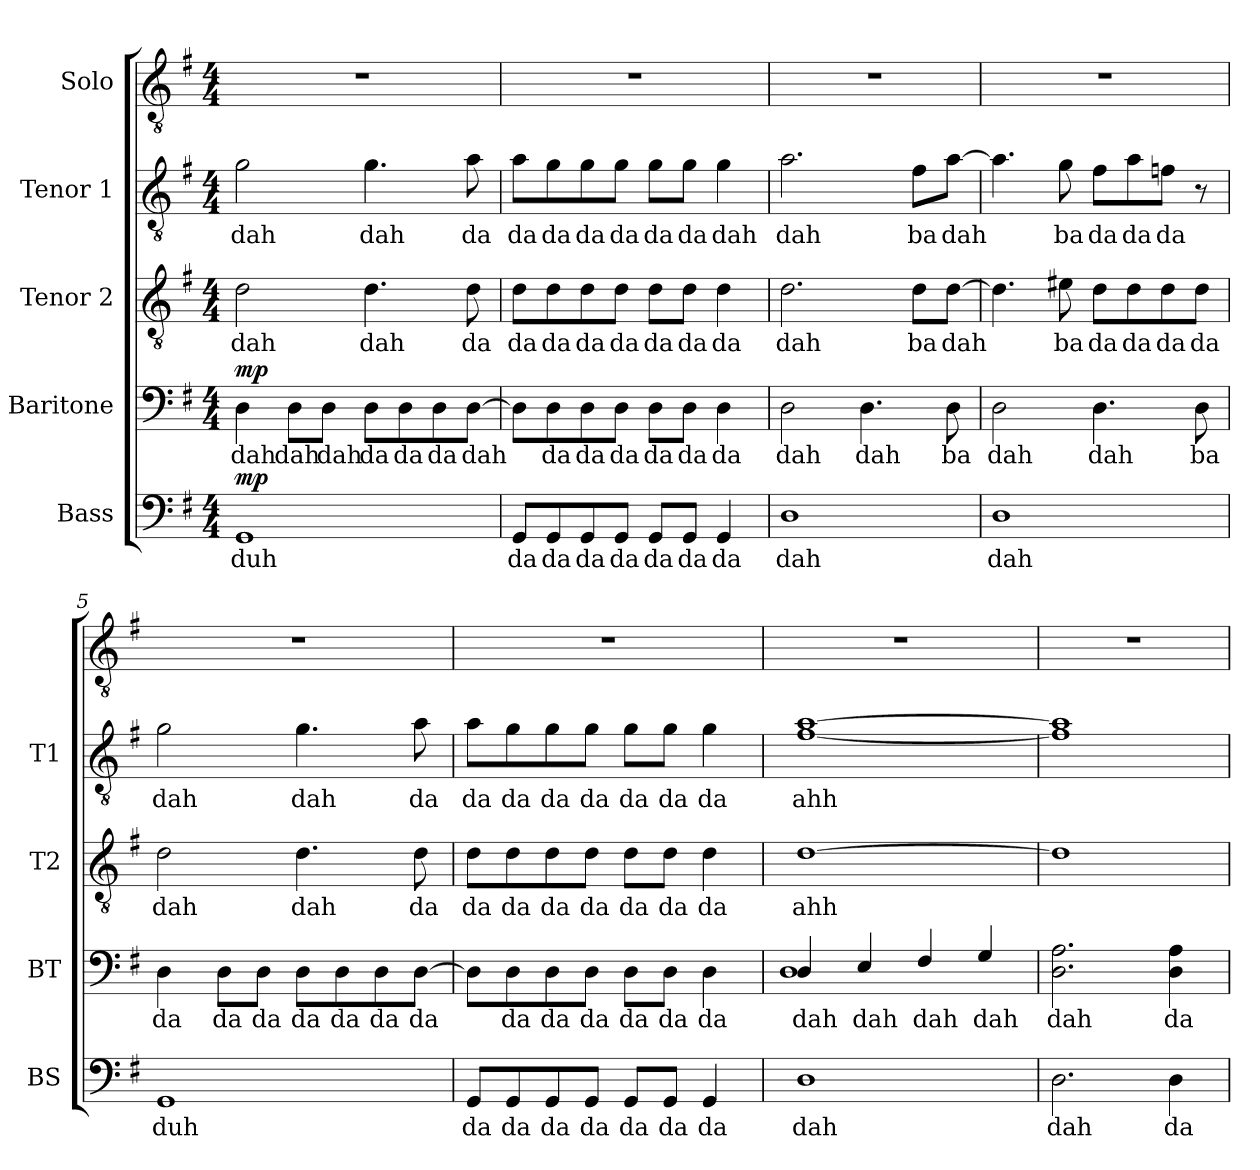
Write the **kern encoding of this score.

**kern	**text	**dynam	**kern	**text	**dynam	**kern	**text	**dynam	**kern	**text	**kern
*part5	*part5	*part5	*part4	*part4	*part4	*part3	*part3	*part3	*part2	*part2	*part1
*staff5	*staff5	*staff5	*staff4	*staff4	*staff4	*staff3	*staff3	*staff3	*staff2	*staff2	*staff1
*I"Bass	*	*	*I"Baritone	*	*	*I"Tenor 2	*	*	*I"Tenor 1	*	*I"Solo
*I'BS	*	*	*I'BT	*	*	*I'T2	*	*	*I'T1	*	*
*clefF4	*	*	*clefF4	*	*	*clefGv2	*	*	*clefGv2	*	*clefGv2
*k[f#]	*	*	*k[f#]	*	*	*k[f#]	*	*	*k[f#]	*	*k[f#]
*M4/4	*	*	*M4/4	*	*	*M4/4	*	*	*M4/4	*	*M4/4
=1	=1	=1	=1	=1	=1	=1	=1	=1	=1	=1	=1
!	!LO:LY:b	!LO:DY:b	!	!LO:LY:b	!LO:DY:b	!	!LO:LY:b	!LO:DY:b	!	!LO:LY:b	!
!	!	!	!	!	!	!	!	!LO:DY:n=1:a	!	!	!
1GG	duh	mp	4D\	dah	mp	2d\	dah	mp mp	2g\	dah	1r
!	!	!	!	!LO:LY:b	!	!	!	!	!	!	!
.	.	.	8D\L	dah	.	.	.	.	.	.	.
!	!	!	!	!LO:LY:b	!	!	!	!	!	!	!
.	.	.	8D\J	dah	.	.	.	.	.	.	.
!	!	!	!	!LO:LY:b	!	!	!LO:LY:b	!	!	!LO:LY:b	!
.	.	.	8D\L	da	.	4.d\	dah	.	4.g\	dah	.
!	!	!	!	!LO:LY:b	!	!	!	!	!	!	!
.	.	.	8D\	da	.	.	.	.	.	.	.
!	!	!	!	!LO:LY:b	!	!	!	!	!	!	!
.	.	.	8D\	da	.	.	.	.	.	.	.
!	!	!	!	!LO:LY:b	!	!	!LO:LY:b	!	!	!LO:LY:b	!
.	.	.	[8D\J	dah	.	8d\	da	.	8a\	da	.
=2	=2	=2	=2	=2	=2	=2	=2	=2	=2	=2	=2
!	!LO:LY:b	!	!	!	!	!	!LO:LY:b	!	!	!LO:LY:b	!
8GG/L	da	.	8D\L]	.	.	8d\L	da	.	8a\L	da	1r
!	!LO:LY:b	!	!	!LO:LY:b	!	!	!LO:LY:b	!	!	!LO:LY:b	!
8GG/	da	.	8D\	da	.	8d\	da	.	8g\	da	.
!	!LO:LY:b	!	!	!LO:LY:b	!	!	!LO:LY:b	!	!	!LO:LY:b	!
8GG/	da	.	8D\	da	.	8d\	da	.	8g\	da	.
!	!LO:LY:b	!	!	!LO:LY:b	!	!	!LO:LY:b	!	!	!LO:LY:b	!
8GG/J	da	.	8D\J	da	.	8d\J	da	.	8g\J	da	.
!	!LO:LY:b	!	!	!LO:LY:b	!	!	!LO:LY:b	!	!	!LO:LY:b	!
8GG/L	da	.	8D\L	da	.	8d\L	da	.	8g\L	da	.
!	!LO:LY:b	!	!	!LO:LY:b	!	!	!LO:LY:b	!	!	!LO:LY:b	!
8GG/J	da	.	8D\J	da	.	8d\J	da	.	8g\J	da	.
!	!LO:LY:b	!	!	!LO:LY:b	!	!	!LO:LY:b	!	!	!LO:LY:b	!
4GG/	da	.	4D\	da	.	4d\	da	.	4g\	dah	.
=3	=3	=3	=3	=3	=3	=3	=3	=3	=3	=3	=3
!	!LO:LY:b	!	!	!LO:LY:b	!	!	!LO:LY:b	!	!	!LO:LY:b	!
1D	dah	.	2D\	dah	.	2.d\	dah	.	2.a\	dah	1r
!	!	!	!	!LO:LY:b	!	!	!	!	!	!	!
.	.	.	4.D\	dah	.	.	.	.	.	.	.
!	!	!	!	!	!	!	!LO:LY:b	!	!	!LO:LY:b	!
.	.	.	.	.	.	8d\L	ba	.	8f#\L	ba	.
!	!	!	!	!LO:LY:b	!	!	!LO:LY:b	!	!	!LO:LY:b	!
.	.	.	8D\	ba	.	[8d\J	dah	.	[8a\J	dah	.
=4	=4	=4	=4	=4	=4	=4	=4	=4	=4	=4	=4
!	!LO:LY:b	!	!	!LO:LY:b	!	!	!	!	!	!	!
1D	dah	.	2D\	dah	.	4.d\]	.	.	4.a\]	.	1r
!	!	!	!	!	!	!	!LO:LY:b	!	!	!LO:LY:b	!
.	.	.	.	.	.	8e#X\	ba	.	8g\	ba	.
!	!	!	!	!LO:LY:b	!	!	!LO:LY:b	!	!	!LO:LY:b	!
.	.	.	4.D\	dah	.	8d\L	da	.	8f#\L	da	.
!	!	!	!	!	!	!	!LO:LY:b	!	!	!LO:LY:b	!
.	.	.	.	.	.	8d\	da	.	8a\	da	.
!	!	!	!	!	!	!	!LO:LY:b	!	!	!LO:LY:b	!
.	.	.	.	.	.	8d\	da	.	8fn\J	da	.
!	!	!	!	!LO:LY:b	!	!	!LO:LY:b	!	!	!	!
.	.	.	8D\	ba	.	8d\J	da	.	8r	.	.
=5	=5	=5	=5	=5	=5	=5	=5	=5	=5	=5	=5
!	!LO:LY:b	!	!	!LO:LY:b	!	!	!LO:LY:b	!	!	!LO:LY:b	!
1GG	duh	.	4D\	da	.	2d\	dah	.	2g\	dah	1r
!	!	!	!	!LO:LY:b	!	!	!	!	!	!	!
.	.	.	8D\L	da	.	.	.	.	.	.	.
!	!	!	!	!LO:LY:b	!	!	!	!	!	!	!
.	.	.	8D\J	da	.	.	.	.	.	.	.
!	!	!	!	!LO:LY:b	!	!	!LO:LY:b	!	!	!LO:LY:b	!
.	.	.	8D\L	da	.	4.d\	dah	.	4.g\	dah	.
!	!	!	!	!LO:LY:b	!	!	!	!	!	!	!
.	.	.	8D\	da	.	.	.	.	.	.	.
!	!	!	!	!LO:LY:b	!	!	!	!	!	!	!
.	.	.	8D\	da	.	.	.	.	.	.	.
!	!	!	!	!LO:LY:b	!	!	!LO:LY:b	!	!	!LO:LY:b	!
.	.	.	[8D\J	da	.	8d\	da	.	8a\	da	.
!!LO:LB:g=z
=6	=6	=6	=6	=6	=6	=6	=6	=6	=6	=6	=6
!	!LO:LY:b	!	!	!	!	!	!LO:LY:b	!	!	!LO:LY:b	!
8GG/L	da	.	8D\L]	.	.	8d\L	da	.	8a\L	da	1r
!	!LO:LY:b	!	!	!LO:LY:b	!	!	!LO:LY:b	!	!	!LO:LY:b	!
8GG/	da	.	8D\	da	.	8d\	da	.	8g\	da	.
!	!LO:LY:b	!	!	!LO:LY:b	!	!	!LO:LY:b	!	!	!LO:LY:b	!
8GG/	da	.	8D\	da	.	8d\	da	.	8g\	da	.
!	!LO:LY:b	!	!	!LO:LY:b	!	!	!LO:LY:b	!	!	!LO:LY:b	!
8GG/J	da	.	8D\J	da	.	8d\J	da	.	8g\J	da	.
!	!LO:LY:b	!	!	!LO:LY:b	!	!	!LO:LY:b	!	!	!LO:LY:b	!
8GG/L	da	.	8D\L	da	.	8d\L	da	.	8g\L	da	.
!	!LO:LY:b	!	!	!LO:LY:b	!	!	!LO:LY:b	!	!	!LO:LY:b	!
8GG/J	da	.	8D\J	da	.	8d\J	da	.	8g\J	da	.
!	!LO:LY:b	!	!	!LO:LY:b	!	!	!LO:LY:b	!	!	!LO:LY:b	!
4GG/	da	.	4D\	da	.	4d\	da	.	4g\	da	.
=7	=7	=7	=7	=7	=7	=7	=7	=7	=7	=7	=7
!	!LO:LY:b	!	!	!LO:LY:b	!	!	!	!	!	!	!
*	*	*	*^	*	*	*	*	*	*	*	*
!	!	!	!	!	!LO:LY:b	!	!	!LO:LY:b	!	!	!LO:LY:b	!
1D	dah	.	4D/	1D	dah	.	[1d	ahh	.	[1f# [1a	ahh	1r
!	!	!	!	!	!LO:LY:b	!	!	!	!	!	!	!
.	.	.	4E/	.	dah	.	.	.	.	.	.	.
!	!	!	!	!	!LO:LY:b	!	!	!	!	!	!	!
.	.	.	4F#/	.	dah	.	.	.	.	.	.	.
!	!	!	!	!	!LO:LY:b	!	!	!	!	!	!	!
.	.	.	4G/	.	dah	.	.	.	.	.	.	.
*	*	*	*v	*v	*	*	*	*	*	*	*	*
=8	=8	=8	=8	=8	=8	=8	=8	=8	=8	=8	=8
!	!LO:LY:b	!	!	!LO:LY:b	!	!	!	!	!	!	!
2.D\	dah	.	2.D\ 2.A\	dah	.	1d]	.	.	1f#] 1a]	.	1r
!	!LO:LY:b	!	!	!LO:LY:b	!	!	!	!	!	!	!
4D\	da	.	4D\ 4A\	da	.	.	.	.	.	.	.
=	=	=	=	=	=	=	=	=	=	=	=
*-	*-	*-	*-	*-	*-	*-	*-	*-	*-	*-	*-
